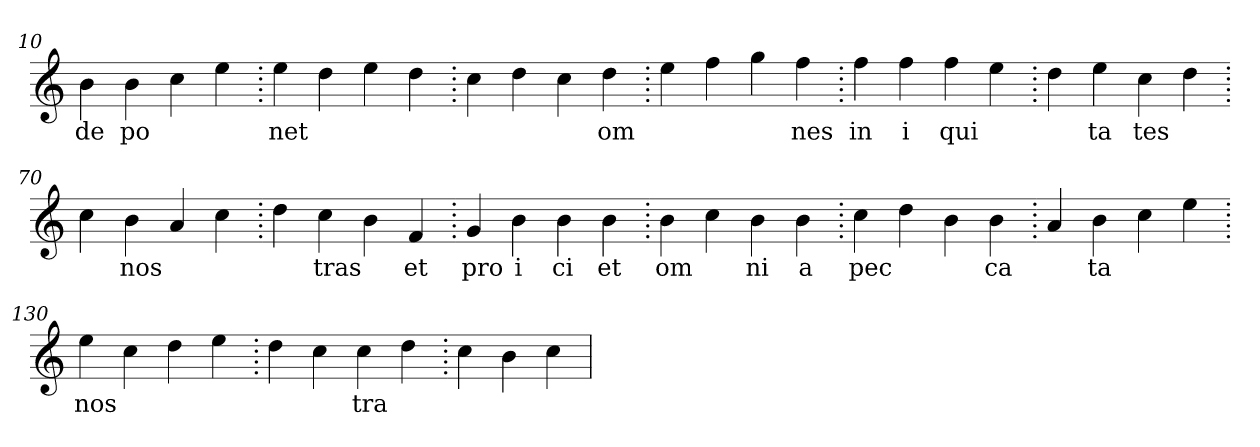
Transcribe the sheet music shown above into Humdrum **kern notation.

**kern	**text
*part1	*part1
*staff1	*staff1
*clefG2	*
=10.	=10.
4b	de
4b	po
4cc	.
4ee	.
=20.	=20.
4ee	net
4dd	.
4ee	.
4dd	.
=30.	=30.
4cc	.
4dd	.
4cc	.
4dd	om
=40.	=40.
4ee	.
4ff	.
4gg	.
4ff	nes
=50.	=50.
4ff	in
4ff	i
4ff	qui
4ee	.
=60.	=60.
4dd	.
4ee	ta
4cc	tes
4dd	.
=70.	=70.
4cc	.
4b	nos
4a	.
4cc	.
=80.	=80.
4dd	.
4cc	tras
4b	.
4f	et
=90.	=90.
4g	pro
4b	i
4b	ci
4b	et
=100.	=100.
4b	om
4cc	.
4b	ni
4b	a
=110.	=110.
4cc	pec
4dd	.
4b	.
4b	ca
=120.	=120.
4a	.
4b	ta
4cc	.
4ee	.
=130.	=130.
4ee	nos
4cc	.
4dd	.
4ee	.
=140.	=140.
4dd	.
4cc	.
4cc	tra
4dd	.
=150.	=150.
4cc	.
4b	.
4cc	.
=	=
*-	*-
